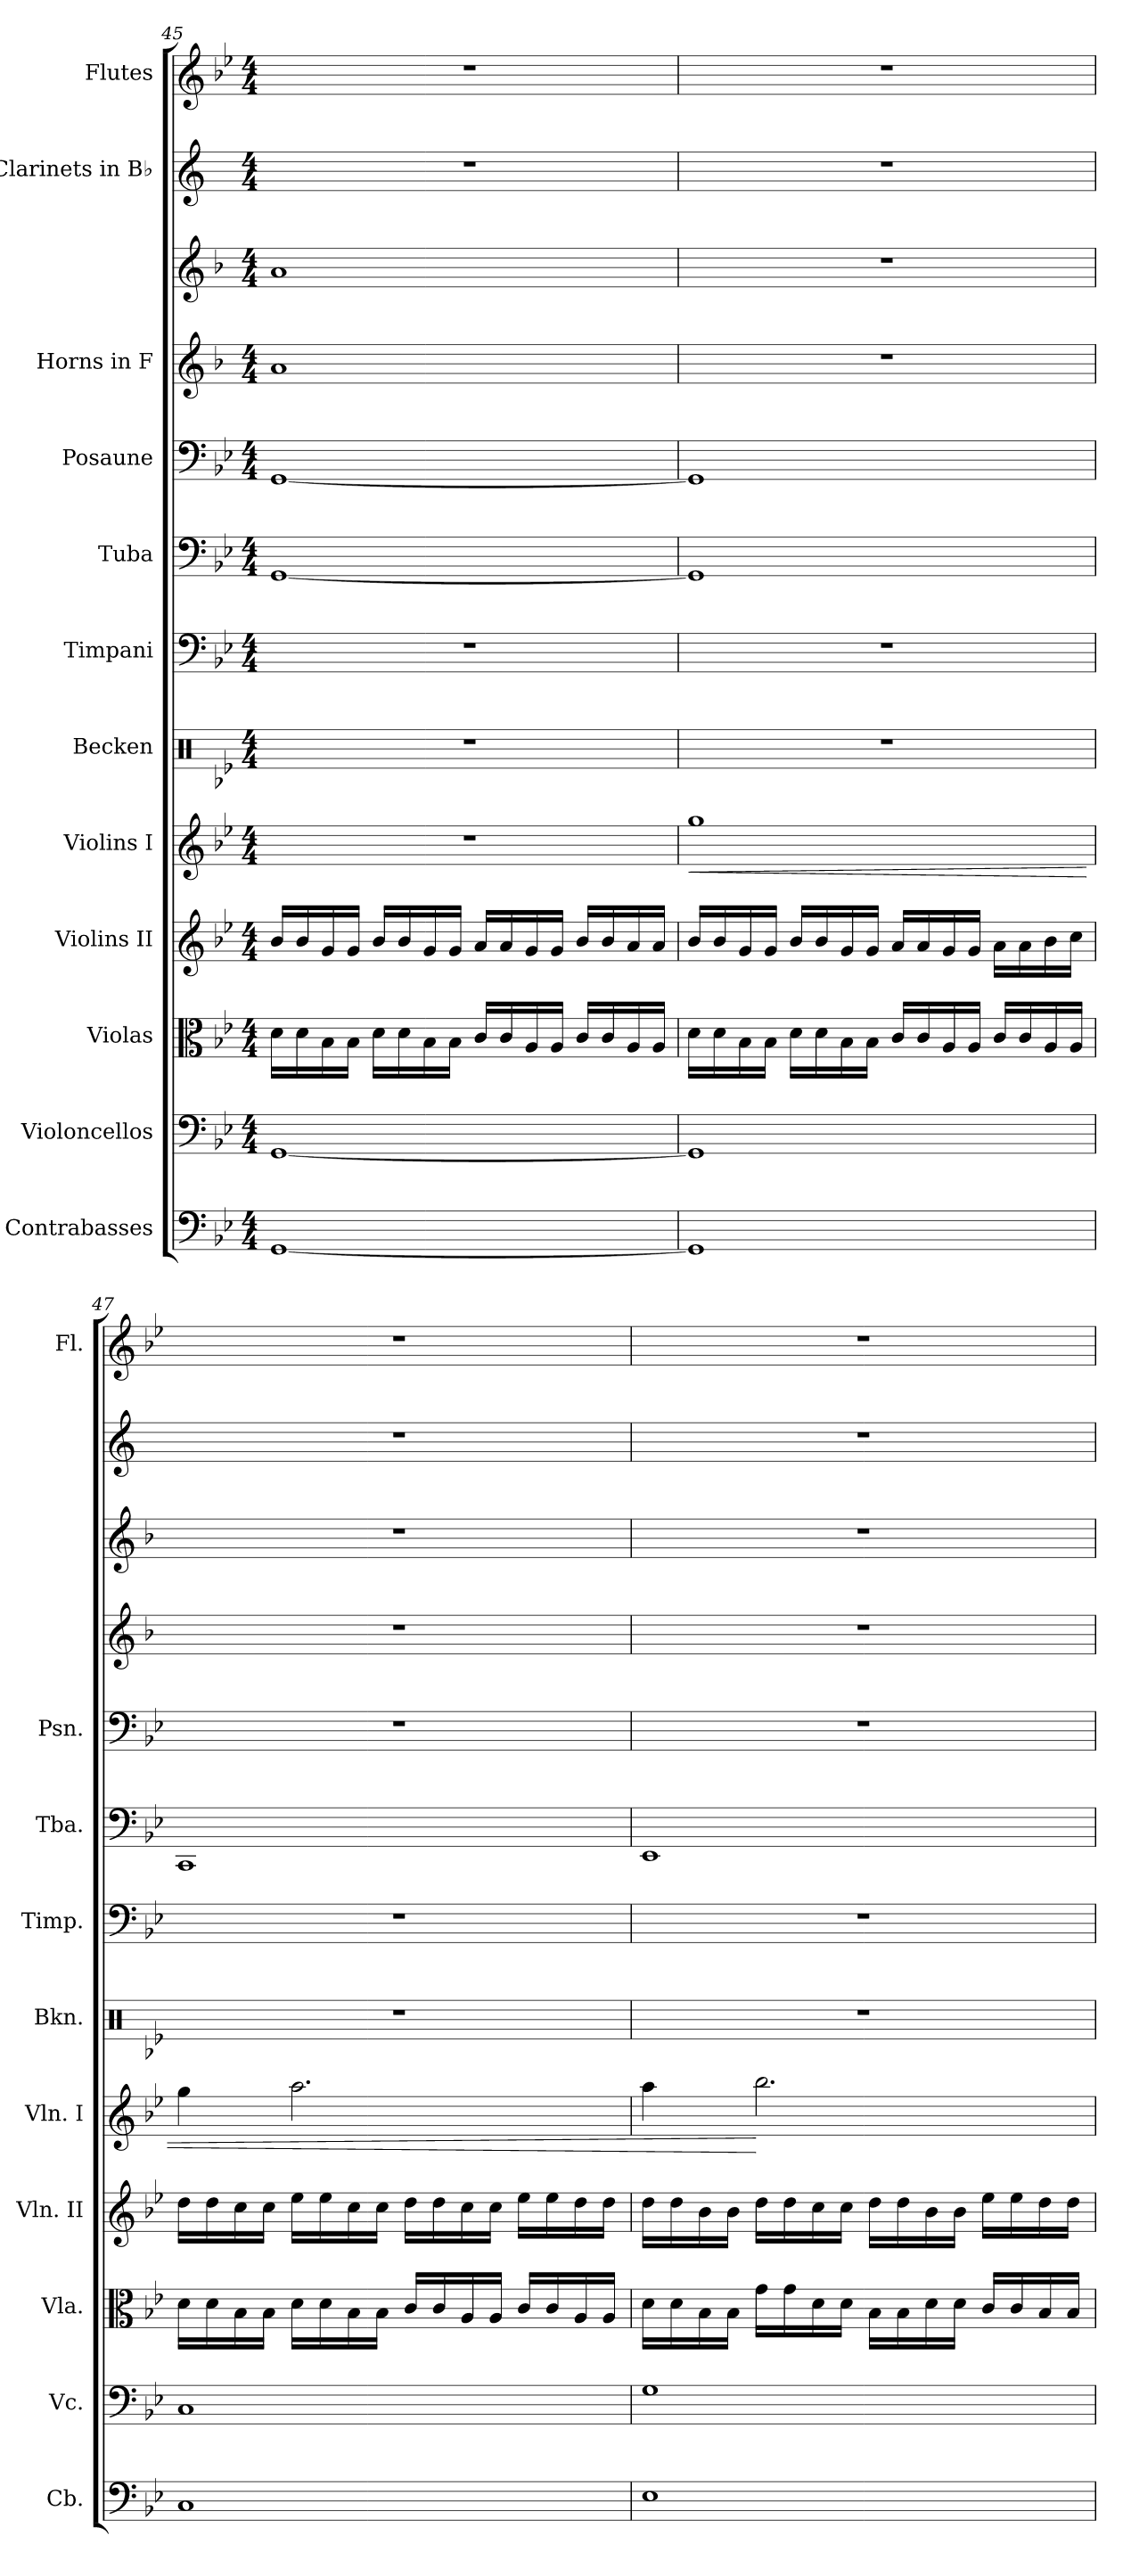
**kern	**kern	**kern	**kern	**kern	**dynam	**kern	**kern	**kern	**kern	**kern	**kern	**kern	**kern
*part12	*part11	*part10	*part9	*part8	*part8	*part7	*part6	*part5	*part4	*part3	*part3	*part2	*part1
*staff13	*staff12	*staff11	*staff10	*staff9	*staff9	*staff8	*staff7	*staff6	*staff5	*staff4	*staff3	*staff2	*staff1
*I"Contrabasses	*I"Violoncellos	*I"Violas	*I"Violins II	*I"Violins I	*	*I"Becken	*I"Timpani	*I"Tuba	*I"Posaune	*I"Horns in F	*	*I"Clarinets in B♭	*I"Flutes
*I'Cb.	*I'Vc.	*I'Vla.	*I'Vln. II	*I'Vln. I	*	*I'Bkn.	*I'Timp.	*I'Tba.	*I'Psn.	*	*	*	*I'Fl.
*clefF4	*clefF4	*clefC3	*clefG2	*clefG2	*	*clefX	*clefF4	*clefF4	*clefF4	*clefG2	*clefG2	*clefG2	*clefG2
*ITrd7c12	*	*	*	*	*	*	*	*	*	*ITrd4c7	*ITrd4c7	*ITrd1c2	*
*k[b-e-]	*k[b-e-]	*k[b-e-]	*k[b-e-]	*k[b-e-]	*	*k[b-e-]	*k[b-e-]	*k[b-e-]	*k[b-e-]	*k[b-e-]	*k[b-e-]	*k[b-e-]	*k[b-e-]
*M4/4	*M4/4	*M4/4	*M4/4	*M4/4	*	*M4/4	*M4/4	*M4/4	*M4/4	*M4/4	*M4/4	*M4/4	*M4/4
=45	=45	=45	=45	=45	=45	=45	=45	=45	=45	=45	=45	=45	=45
[1GGG	[1GG	16d\LL	16b-/LL	1r	.	1r	1r	[1GG	[1GG	1d	1d	1r	1r
.	.	16d\	16b-/	.	.	.	.	.	.	.	.	.	.
.	.	16B-\	16g/	.	.	.	.	.	.	.	.	.	.
.	.	16B-\JJ	16g/JJ	.	.	.	.	.	.	.	.	.	.
.	.	16d\LL	16b-/LL	.	.	.	.	.	.	.	.	.	.
.	.	16d\	16b-/	.	.	.	.	.	.	.	.	.	.
.	.	16B-\	16g/	.	.	.	.	.	.	.	.	.	.
.	.	16B-\JJ	16g/JJ	.	.	.	.	.	.	.	.	.	.
.	.	16c/LL	16a/LL	.	.	.	.	.	.	.	.	.	.
.	.	16c/	16a/	.	.	.	.	.	.	.	.	.	.
.	.	16A/	16g/	.	.	.	.	.	.	.	.	.	.
.	.	16A/JJ	16g/JJ	.	.	.	.	.	.	.	.	.	.
.	.	16c/LL	16b-/LL	.	.	.	.	.	.	.	.	.	.
.	.	16c/	16b-/	.	.	.	.	.	.	.	.	.	.
.	.	16A/	16a/	.	.	.	.	.	.	.	.	.	.
.	.	16A/JJ	16a/JJ	.	.	.	.	.	.	.	.	.	.
=46	=46	=46	=46	=46	=46	=46	=46	=46	=46	=46	=46	=46	=46
!	!	!	!	!	!LO:HP:b	!	!	!	!	!	!	!	!
1GGG]	1GG]	16d\LL	16b-/LL	1gg	<	1r	1r	1GG]	1GG]	1r	1r	1r	1r
.	.	16d\	16b-/	.	.	.	.	.	.	.	.	.	.
.	.	16B-\	16g/	.	.	.	.	.	.	.	.	.	.
.	.	16B-\JJ	16g/JJ	.	.	.	.	.	.	.	.	.	.
.	.	16d\LL	16b-/LL	.	.	.	.	.	.	.	.	.	.
.	.	16d\	16b-/	.	.	.	.	.	.	.	.	.	.
.	.	16B-\	16g/	.	.	.	.	.	.	.	.	.	.
.	.	16B-\JJ	16g/JJ	.	.	.	.	.	.	.	.	.	.
.	.	16c/LL	16a/LL	.	.	.	.	.	.	.	.	.	.
.	.	16c/	16a/	.	.	.	.	.	.	.	.	.	.
.	.	16A/	16g/	.	.	.	.	.	.	.	.	.	.
.	.	16A/JJ	16g/JJ	.	.	.	.	.	.	.	.	.	.
.	.	16c/LL	16a\LL	.	.	.	.	.	.	.	.	.	.
.	.	16c/	16a\	.	.	.	.	.	.	.	.	.	.
.	.	16A/	16b-\	.	.	.	.	.	.	.	.	.	.
.	.	16A/JJ	16cc\JJ	.	.	.	.	.	.	.	.	.	.
!!LO:PB:g=z
=47	=47	=47	=47	=47	=47	=47	=47	=47	=47	=47	=47	=47	=47
1CC	1C	16d\LL	16dd\LL	4gg\	.	1r	1r	1CC	1r	1r	1r	1r	1r
.	.	16d\	16dd\	.	.	.	.	.	.	.	.	.	.
.	.	16B-\	16cc\	.	.	.	.	.	.	.	.	.	.
.	.	16B-\JJ	16cc\JJ	.	.	.	.	.	.	.	.	.	.
.	.	16d\LL	16ee-\LL	2.aa\	.	.	.	.	.	.	.	.	.
.	.	16d\	16ee-\	.	.	.	.	.	.	.	.	.	.
.	.	16B-\	16cc\	.	.	.	.	.	.	.	.	.	.
.	.	16B-\JJ	16cc\JJ	.	.	.	.	.	.	.	.	.	.
.	.	16c/LL	16dd\LL	.	.	.	.	.	.	.	.	.	.
.	.	16c/	16dd\	.	.	.	.	.	.	.	.	.	.
.	.	16A/	16cc\	.	.	.	.	.	.	.	.	.	.
.	.	16A/JJ	16cc\JJ	.	.	.	.	.	.	.	.	.	.
.	.	16c/LL	16ee-\LL	.	.	.	.	.	.	.	.	.	.
.	.	16c/	16ee-\	.	.	.	.	.	.	.	.	.	.
.	.	16A/	16dd\	.	.	.	.	.	.	.	.	.	.
.	.	16A/JJ	16dd\JJ	.	.	.	.	.	.	.	.	.	.
=48	=48	=48	=48	=48	=48	=48	=48	=48	=48	=48	=48	=48	=48
1EE-	1G	16d\LL	16dd\LL	4aa\	.	1r	1r	1EE-	1r	1r	1r	1r	1r
.	.	16d\	16dd\	.	.	.	.	.	.	.	.	.	.
.	.	16B-\	16b-\	.	.	.	.	.	.	.	.	.	.
.	.	16B-\JJ	16b-\JJ	.	.	.	.	.	.	.	.	.	.
.	.	16g\LL	16dd\LL	2.bb-\	[	.	.	.	.	.	.	.	.
.	.	16g\	16dd\	.	.	.	.	.	.	.	.	.	.
.	.	16d\	16cc\	.	.	.	.	.	.	.	.	.	.
.	.	16d\JJ	16cc\JJ	.	.	.	.	.	.	.	.	.	.
.	.	16B-\LL	16dd\LL	.	.	.	.	.	.	.	.	.	.
.	.	16B-\	16dd\	.	.	.	.	.	.	.	.	.	.
.	.	16d\	16b-\	.	.	.	.	.	.	.	.	.	.
.	.	16d\JJ	16b-\JJ	.	.	.	.	.	.	.	.	.	.
.	.	16c/LL	16ee-\LL	.	.	.	.	.	.	.	.	.	.
.	.	16c/	16ee-\	.	.	.	.	.	.	.	.	.	.
.	.	16B-/	16dd\	.	.	.	.	.	.	.	.	.	.
.	.	16B-/JJ	16dd\JJ	.	.	.	.	.	.	.	.	.	.
=	=	=	=	=	=	=	=	=	=	=	=	=	=
*-	*-	*-	*-	*-	*-	*-	*-	*-	*-	*-	*-	*-	*-
